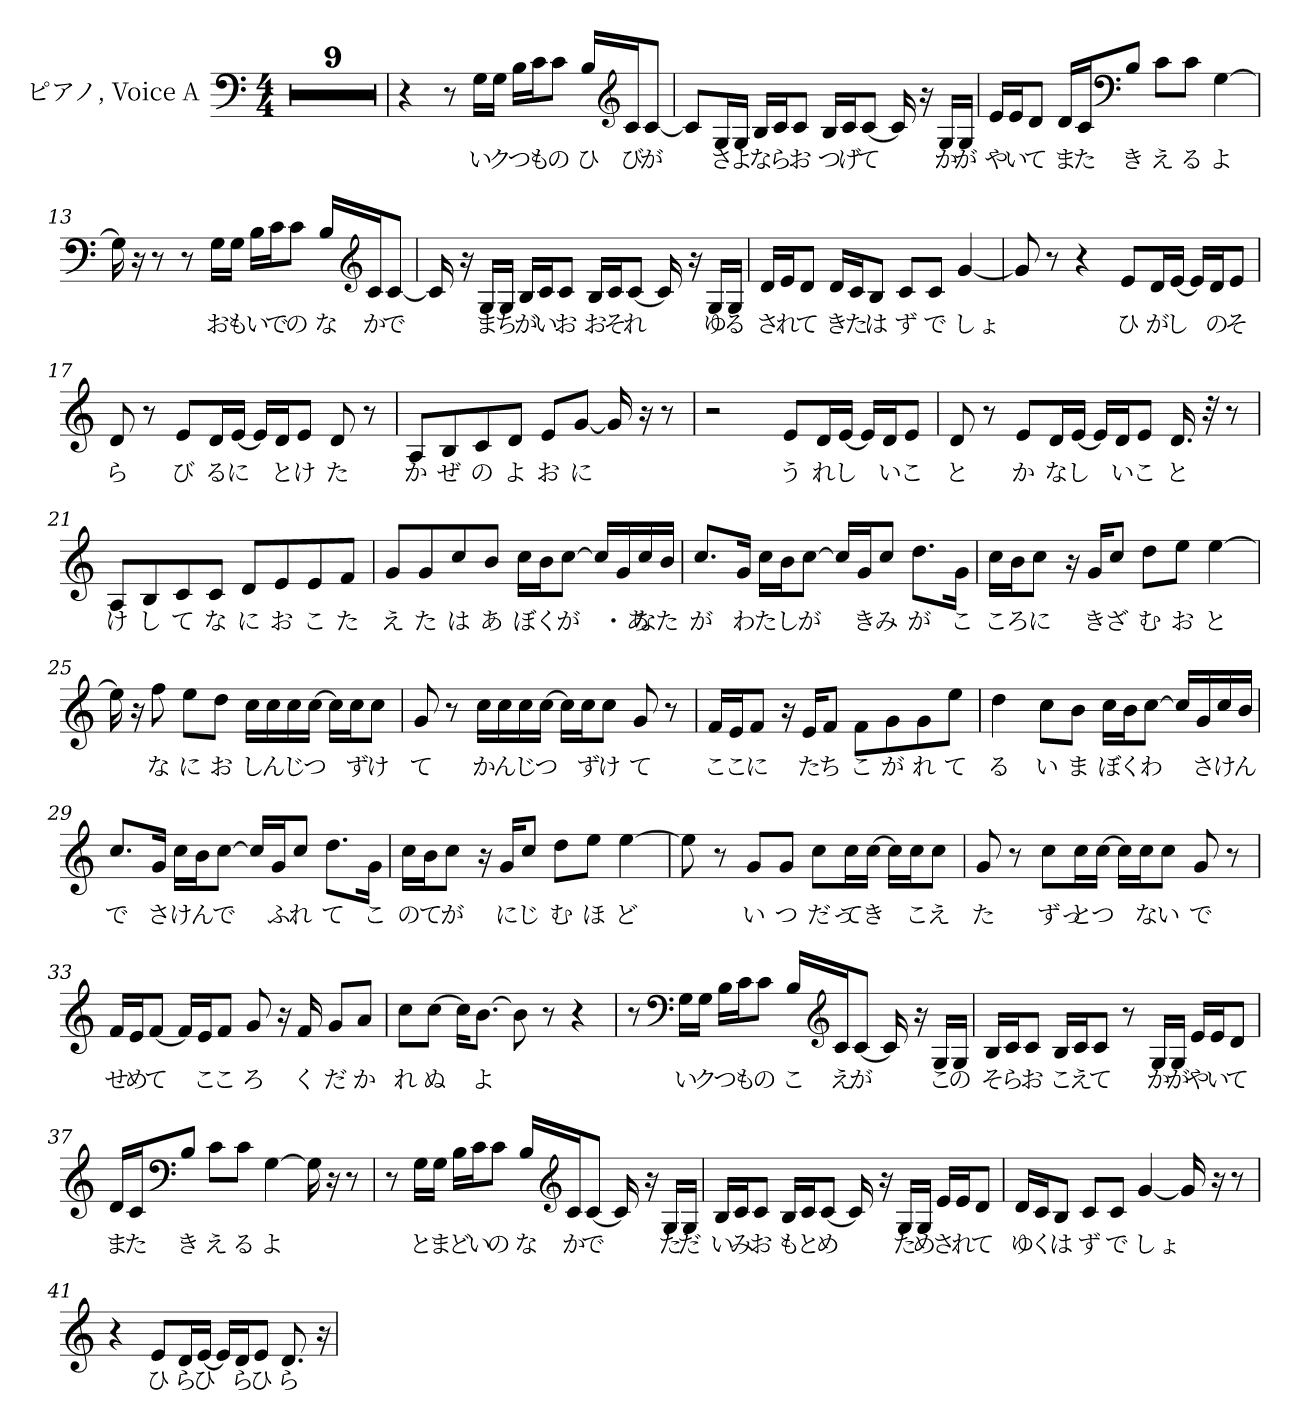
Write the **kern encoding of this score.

**kern	**text
*part1	*part1
*staff1	*staff1
*I"ピアノ, Voice A	*
*clefF4	*
*k[]	*
*M4/4	*
*MM90	*
=1	=1
1r	.
=2	=2
1r	.
=3	=3
1r	.
=4	=4
1r	.
=5	=5
1r	.
=6	=6
1r	.
=7	=7
1r	.
=8	=8
1r	.
=9	=9
1r	.
=10	=10
4r	.
8r	.
!	!LO:LY:b
16G\LL	い
!	!LO:LY:b
16G\JJ	ク
!	!LO:LY:b
16B\LL	つ
!	!LO:LY:b
16c\J	も
!	!LO:LY:b
8c\J	の
!	!LO:LY:b
16B/LL	ひ
*clefG2	*
!	!LO:LY:b
16c/J	び
!	!LO:LY:b
[8c/J	が
!!LO:LB:g=z
=11	=11
8c/L]	.
!	!LO:LY:b
16G/L	さ
!	!LO:LY:b
16G/JJ	よ
!	!LO:LY:b
16B/LL	な
!	!LO:LY:b
16c/J	ら
!	!LO:LY:b
8c/J	お
!	!LO:LY:b
16B/LL	つ
!	!LO:LY:b
16c/J	げ
!	!LO:LY:b
[8c/J	て
16c/]	.
16r	.
!	!LO:LY:b
16G/LL	か
!	!LO:LY:b
16G/JJ	が
=12	=12
!	!LO:LY:b
16e/LL	や
!	!LO:LY:b
16e/J	い
!	!LO:LY:b
8d/J	て
!	!LO:LY:b
16d/LL	ま
!	!LO:LY:b
16c/J	た
*clefF4	*
!	!LO:LY:b
8B/J	き
!	!LO:LY:b
8c\L	え
!	!LO:LY:b
8c\J	る
!	!LO:LY:b
[4G\	よ
=13	=13
16G\]	.
16r	.
8r	.
8r	.
!	!LO:LY:b
16G\LL	お
!	!LO:LY:b
16G\JJ	も
!	!LO:LY:b
16B\LL	い
!	!LO:LY:b
16c\J	で
!	!LO:LY:b
8c\J	の
!	!LO:LY:b
16B/LL	な
*clefG2	*
!	!LO:LY:b
16c/J	か
!	!LO:LY:b
[8c/J	で
!!LO:LB:g=z
=14	=14
16c/]	.
16r	.
!	!LO:LY:b
16G/LL	ま
!	!LO:LY:b
16G/JJ	ち
!	!LO:LY:b
16B/LL	が
!	!LO:LY:b
16c/J	い
!	!LO:LY:b
8c/J	お
!	!LO:LY:b
16B/LL	お
!	!LO:LY:b
16c/J	そ
!	!LO:LY:b
[8c/J	れ
16c/]	.
16r	.
!	!LO:LY:b
16G/LL	ゆ
!	!LO:LY:b
16G/JJ	る
=15	=15
!	!LO:LY:b
16d/LL	さ
!	!LO:LY:b
16e/J	れ
!	!LO:LY:b
8d/J	て
!	!LO:LY:b
16d/LL	き
!	!LO:LY:b
16c/J	た
!	!LO:LY:b
8B/J	は
!	!LO:LY:b
8c/L	ず
!	!LO:LY:b
8c/J	で
!	!LO:LY:b
[4g/	しょ
=16	=16
8g/]	.
8r	.
4r	.
!	!LO:LY:b
8e/L	ひ
!	!LO:LY:b
16d/L	が
!	!LO:LY:b
[16e/JJ	し
16e/LL]	.
!	!LO:LY:b
16d/J	の
!	!LO:LY:b
8e/J	そ
!!LO:LB:g=z
=17	=17
!	!LO:LY:b
8d/	ら
8r	.
!	!LO:LY:b
8e/L	び
!	!LO:LY:b
16d/L	る
!	!LO:LY:b
[16e/JJ	に
16e/LL]	.
!	!LO:LY:b
16d/J	と
!	!LO:LY:b
8e/J	け
!	!LO:LY:b
8d/	た
8r	.
=18	=18
!	!LO:LY:b
8A/L	か
!	!LO:LY:b
8B/	ぜ
!	!LO:LY:b
8c/	の
!	!LO:LY:b
8d/J	よ
!	!LO:LY:b
8e/L	お
!	!LO:LY:b
[8g/J	に
16g/]	.
16r	.
8r	.
=19	=19
2r	.
!	!LO:LY:b
8e/L	う
!	!LO:LY:b
16d/L	れ
!	!LO:LY:b
[16e/JJ	し
16e/LL]	.
!	!LO:LY:b
16d/J	い
!	!LO:LY:b
8e/J	こ
=20	=20
!	!LO:LY:b
8d/	と
8r	.
!	!LO:LY:b
8e/L	か
!	!LO:LY:b
16d/L	な
!	!LO:LY:b
[16e/JJ	し
16e/LL]	.
!	!LO:LY:b
16d/J	い
!	!LO:LY:b
8e/J	こ
!	!LO:LY:b
16.d/	と
32r	.
8r	.
!!LO:LB:g=z
=21	=21
!	!LO:LY:b
8A/L	け
!	!LO:LY:b
8B/	し
!	!LO:LY:b
8c/	て
!	!LO:LY:b
8c/J	な
!	!LO:LY:b
8d/L	に
!	!LO:LY:b
8e/	お
!	!LO:LY:b
8e/	こ
!	!LO:LY:b
8f/J	た
=22	=22
!	!LO:LY:b
8g/L	え
!	!LO:LY:b
8g/	た
!	!LO:LY:b
8cc/	は
!	!LO:LY:b
8b/J	あ
!	!LO:LY:b
16cc\LL	ぼ
!	!LO:LY:b
16b\J	く
!	!LO:LY:b
[8cc\J	が
16cc/LL]	.
!	!LO:LY:b
16g/	・あ
!	!LO:LY:b
16cc/	な
!	!LO:LY:b
16b/JJ	た
=23	=23
!	!LO:LY:b
8.cc/L	が
!	!LO:LY:b
16g/Jk	わ
!	!LO:LY:b
16cc\LL	た
!	!LO:LY:b
16b\J	し
!	!LO:LY:b
[8cc\J	が
16cc/LL]	.
!	!LO:LY:b
16g/J	き
!	!LO:LY:b
8cc/J	み
!	!LO:LY:b
8.dd\L	が
!	!LO:LY:b
16g\Jk	こ
=24	=24
!	!LO:LY:b
16cc\LL	こ
!	!LO:LY:b
16b\J	ろ
!	!LO:LY:b
8cc\J	に
16r	.
!	!LO:LY:b
16g/KL	き
!	!LO:LY:b
8cc/J	ざ
!	!LO:LY:b
8dd\L	む
!	!LO:LY:b
8ee\J	お
!	!LO:LY:b
[4ee\	と
!!LO:LB:g=z
=25	=25
16ee\]	.
16r	.
!	!LO:LY:b
8ff\	な
!	!LO:LY:b
8ee\L	に
!	!LO:LY:b
8dd\J	お
!	!LO:LY:b
16cc\LL	し
!	!LO:LY:b
16cc\	ん
!	!LO:LY:b
16cc\	じ
!	!LO:LY:b
[16cc\JJ	つ
16cc\LL]	.
!	!LO:LY:b
16cc\J	ず
!	!LO:LY:b
8cc\J	け
=26	=26
!	!LO:LY:b
8g/	て
8r	.
!	!LO:LY:b
16cc\LL	か
!	!LO:LY:b
16cc\	ん
!	!LO:LY:b
16cc\	じ
!	!LO:LY:b
[16cc\JJ	つ
16cc\LL]	.
!	!LO:LY:b
16cc\J	ず
!	!LO:LY:b
8cc\J	け
!	!LO:LY:b
8g/	て
8r	.
=27	=27
!	!LO:LY:b
16f/LL	こ
!	!LO:LY:b
16e/J	こ
!	!LO:LY:b
8f/J	に
16r	.
!	!LO:LY:b
16e/KL	た
!	!LO:LY:b
8f/J	ち
!	!LO:LY:b
8f\L	こ
!	!LO:LY:b
8g\	が
!	!LO:LY:b
8g\	れ
!	!LO:LY:b
8ee\J	て
!!LO:LB:g=z
=28	=28
!	!LO:LY:b
4dd\	る
!	!LO:LY:b
8cc\L	い
!	!LO:LY:b
8b\J	ま
!	!LO:LY:b
16cc\LL	ぼ
!	!LO:LY:b
16b\J	く
!	!LO:LY:b
[8cc\J	わ
16cc/LL]	.
!	!LO:LY:b
16g/	さ
!	!LO:LY:b
16cc/	け
!	!LO:LY:b
16b/JJ	ん
=29	=29
!	!LO:LY:b
8.cc/L	で
!	!LO:LY:b
16g/Jk	さ
!	!LO:LY:b
16cc\LL	け
!	!LO:LY:b
16b\J	ん
!	!LO:LY:b
[8cc\J	で
16cc/LL]	.
!	!LO:LY:b
16g/J	ふ
!	!LO:LY:b
8cc/J	れ
!	!LO:LY:b
8.dd\L	て
!	!LO:LY:b
16g\Jk	こ
=30	=30
!	!LO:LY:b
16cc\LL	の
!	!LO:LY:b
16b\J	て
!	!LO:LY:b
8cc\J	が
16r	.
!	!LO:LY:b
16g/KL	に
!	!LO:LY:b
8cc/J	じ
!	!LO:LY:b
8dd\L	む
!	!LO:LY:b
8ee\J	ほ
!	!LO:LY:b
[4ee\	ど
=31	=31
8ee\]	.
8r	.
!	!LO:LY:b
8g/L	い
!	!LO:LY:b
8g/J	つ
!	!LO:LY:b
8cc\L	だっ
!	!LO:LY:b
16cc\L	て
!	!LO:LY:b
[16cc\JJ	き
16cc\LL]	.
!	!LO:LY:b
16cc\J	こ
!	!LO:LY:b
8cc\J	え
!!LO:LB:g=z
=32	=32
!	!LO:LY:b
8g/	た
8r	.
!	!LO:LY:b
8cc\L	ずっ
!	!LO:LY:b
16cc\L	と
!	!LO:LY:b
[16cc\JJ	つ
16cc\LL]	.
!	!LO:LY:b
16cc\J	な
!	!LO:LY:b
8cc\J	い
!	!LO:LY:b
8g/	で
8r	.
=33	=33
!	!LO:LY:b
16f/LL	せ
!	!LO:LY:b
16e/J	め
!	!LO:LY:b
[8f/J	て
16f/LL]	.
!	!LO:LY:b
16e/J	こ
!	!LO:LY:b
8f/J	こ
!	!LO:LY:b
8g/	ろ
16r	.
!	!LO:LY:b
16f/	く
!	!LO:LY:b
8g/L	だ
!	!LO:LY:b
8a/J	か
=34	=34
!	!LO:LY:b
8cc\L	れ
!	!LO:LY:b
[8cc\J	ぬ
16cc\KL]	.
!	!LO:LY:b
[8.b\J	よ
8b\]	.
8r	.
4r	.
!!LO:LB:g=z
=35	=35
8r	.
*clefF4	*
!	!LO:LY:b
16G\LL	い
!	!LO:LY:b
16G\JJ	ク
!	!LO:LY:b
16B\LL	つ
!	!LO:LY:b
16c\J	も
!	!LO:LY:b
8c\J	の
!	!LO:LY:b
16B/LL	こ
*clefG2	*
!	!LO:LY:b
16c/J	え
!	!LO:LY:b
[8c/J	が
16c/]	.
16r	.
!	!LO:LY:b
16G/LL	こ
!	!LO:LY:b
16G/JJ	の
=36	=36
!	!LO:LY:b
16B/LL	そ
!	!LO:LY:b
16c/J	ら
!	!LO:LY:b
8c/J	お
!	!LO:LY:b
16B/LL	こ
!	!LO:LY:b
16c/J	え
!	!LO:LY:b
8c/J	て
8r	.
!	!LO:LY:b
16G/LL	か
!	!LO:LY:b
16G/JJ	が
!	!LO:LY:b
16e/LL	や
!	!LO:LY:b
16e/J	い
!	!LO:LY:b
8d/J	て
=37	=37
!	!LO:LY:b
16d/LL	ま
!	!LO:LY:b
16c/J	た
*clefF4	*
!	!LO:LY:b
8B/J	き
!	!LO:LY:b
8c\L	え
!	!LO:LY:b
8c\J	る
!	!LO:LY:b
[4G\	よ
16G\]	.
16r	.
8r	.
!!LO:LB:g=z
=38	=38
8r	.
!	!LO:LY:b
16G\LL	と
!	!LO:LY:b
16G\JJ	ま
!	!LO:LY:b
16B\LL	ど
!	!LO:LY:b
16c\J	い
!	!LO:LY:b
8c\J	の
!	!LO:LY:b
16B/LL	な
*clefG2	*
!	!LO:LY:b
16c/J	か
!	!LO:LY:b
[8c/J	で
16c/]	.
16r	.
!	!LO:LY:b
16G/LL	た
!	!LO:LY:b
16G/JJ	だ
=39	=39
!	!LO:LY:b
16B/LL	い
!	!LO:LY:b
16c/J	み
!	!LO:LY:b
8c/J	お
!	!LO:LY:b
16B/LL	も
!	!LO:LY:b
16c/J	と
!	!LO:LY:b
[8c/J	め
16c/]	.
16r	.
!	!LO:LY:b
16G/LL	た
!	!LO:LY:b
16G/JJ	め
!	!LO:LY:b
16e/LL	さ
!	!LO:LY:b
16e/J	れ
!	!LO:LY:b
8d/J	て
=40	=40
!	!LO:LY:b
16d/LL	ゆ
!	!LO:LY:b
16c/J	く
!	!LO:LY:b
8B/J	は
!	!LO:LY:b
8c/L	ず
!	!LO:LY:b
8c/J	で
!	!LO:LY:b
[4g/	しょ
16g/]	.
16r	.
8r	.
!!LO:PB:g=z
=41	=41
4r	.
!	!LO:LY:b
8e/L	ひ
!	!LO:LY:b
16d/L	ら
!	!LO:LY:b
[16e/JJ	ひ
16e/LL]	.
!	!LO:LY:b
16d/J	ら
!	!LO:LY:b
8e/J	ひ
!	!LO:LY:b
8.d/	ら
16r	.
=	=
*-	*-
